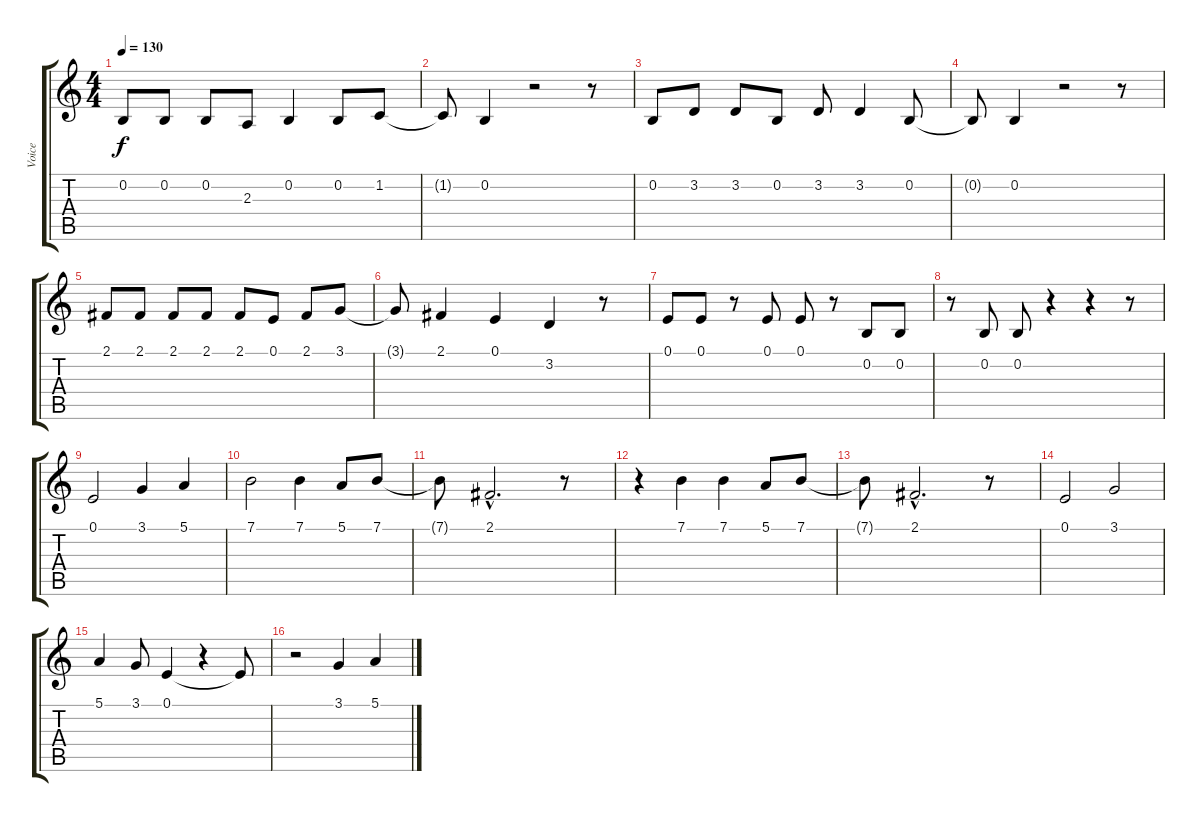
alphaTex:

\track ("Voice" "Voice") {instrument electricgrandpiano}
\staff {score tabs}
\tuning (E4 B3 G3 D3 A2 E2) {hide}
\ts (4 4)
\tempo 130
\clef g2
\ks c
0.2.8{dy f} 0.2.8 0.2.8 2.3.8 0.2.4 0.2.8 1.2.8 |
1.2{t}.8 0.2.4 r.2 r.8 |
0.2.8 3.2.8 3.2.8 0.2.8 3.2.8 3.2.4 0.2.8 |
0.2{t}.8 0.2.4 r.2 r.8 |
2.1.8 2.1.8 2.1.8 2.1.8 2.1.8 0.1.8 2.1.8 3.1.8 |
3.1{t}.8 2.1.4 0.1.4 3.2.4 r.8 |
0.1.8 0.1.8 r.8 0.1.8 0.1.8 r.8 0.2.8 0.2.8 |
r.8 0.2.8 0.2.8 r.4 r.4 r.8 |
0.1.2 3.1.4 5.1.4 |
7.1.2 7.1.4 5.1.8 7.1.8 |
7.1{t}.8 2.1{hac}.2{d} r.8 |
r.4 7.1.4 7.1.4 5.1.8 7.1.8 |
7.1{t}.8 2.1{hac}.2{d} r.8 |
0.1.2 3.1.2 |
5.1.4 3.1.8 0.1.4 r.4 0.1{t}.8 |
r.2 3.1.4 5.1.4
